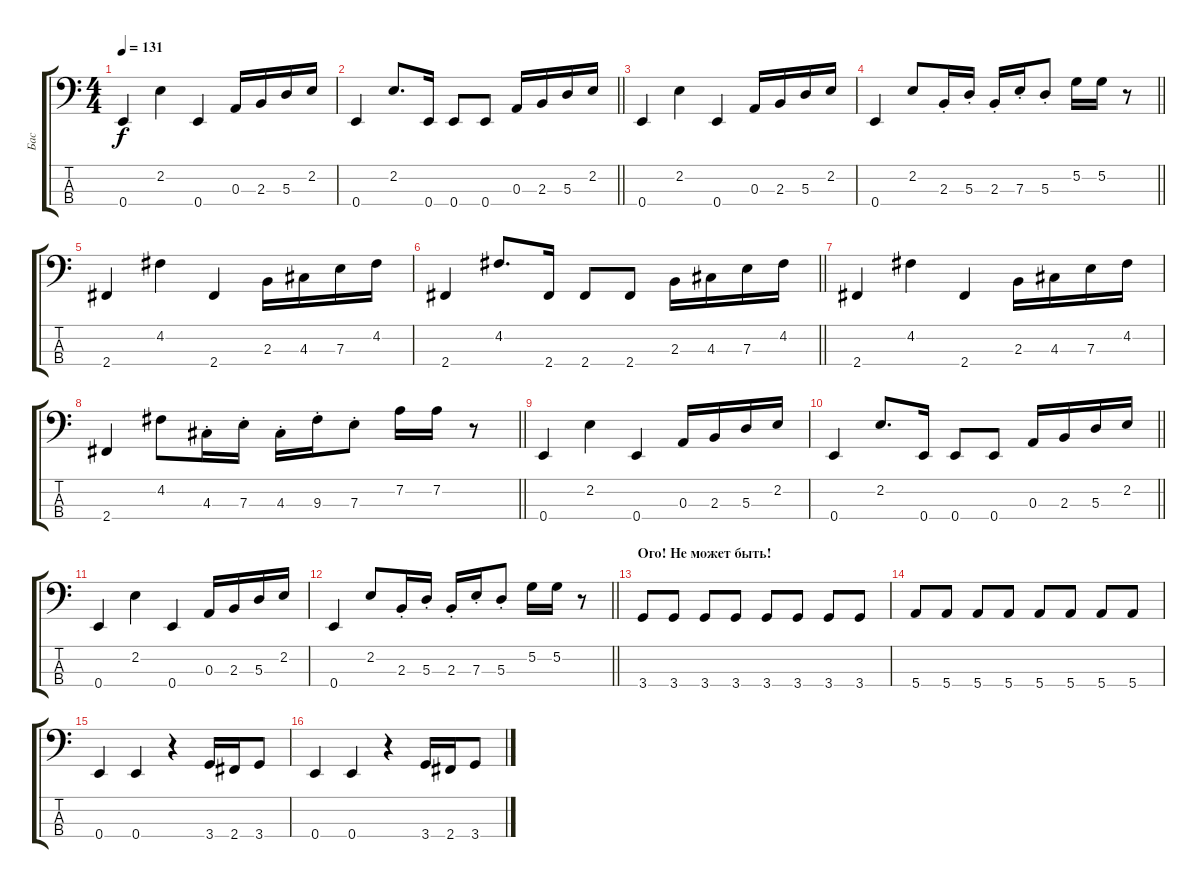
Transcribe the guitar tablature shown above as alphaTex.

\track ("Бас" "Бас") {instrument slapbass2}
\staff {score tabs}
\tuning (G2 D2 A1 E1) {hide}
\ts (4 4)
\tempo 131
\clef f4
\ks c
0.4.4{dy f} 2.2.4 0.4.4 0.3.16 2.3.16 5.3.16 2.2.16 |
\barLineRight lightlight
0.4.4 2.2.8{d} 0.4.16 0.4.8 0.4.8 0.3.16 2.3.16 5.3.16 2.2.16 |
0.4.4 2.2.4 0.4.4 0.3.16 2.3.16 5.3.16 2.2.16 |
\barLineRight lightlight
0.4.4 2.2.8 2.3{st}.16 5.3{st}.16 2.3{st}.16 7.3{st}.16 5.3{st}.8 5.2.16 5.2.16 r.8 |
2.4.4 4.2.4 2.4.4 2.3.16 4.3.16 7.3.16 4.2.16 |
\barLineRight lightlight
2.4.4 4.2.8{d} 2.4.16 2.4.8 2.4.8 2.3.16 4.3.16 7.3.16 4.2.16 |
2.4.4 4.2.4 2.4.4 2.3.16 4.3.16 7.3.16 4.2.16 |
\barLineRight lightlight
2.4.4 4.2.8 4.3{st}.16 7.3{st}.16 4.3{st}.16 9.3{st}.16 7.3{st}.8 7.2.16 7.2.16 r.8 |
0.4.4 2.2.4 0.4.4 0.3.16 2.3.16 5.3.16 2.2.16 |
\barLineRight lightlight
0.4.4 2.2.8{d} 0.4.16 0.4.8 0.4.8 0.3.16 2.3.16 5.3.16 2.2.16 |
0.4.4 2.2.4 0.4.4 0.3.16 2.3.16 5.3.16 2.2.16 |
\barLineRight lightlight
0.4.4 2.2.8 2.3{st}.16 5.3{st}.16 2.3{st}.16 7.3{st}.16 5.3{st}.8 5.2.16 5.2.16 r.8 |
\section ("" "Ого! Не может быть!")
3.4.8 3.4.8 3.4.8 3.4.8 3.4.8 3.4.8 3.4.8 3.4.8 |
5.4.8 5.4.8 5.4.8 5.4.8 5.4.8 5.4.8 5.4.8 5.4.8 |
0.4.4 0.4.4 r.4 3.4.16 2.4.16 3.4.8 |
0.4.4 0.4.4 r.4 3.4.16 2.4.16 3.4.8
